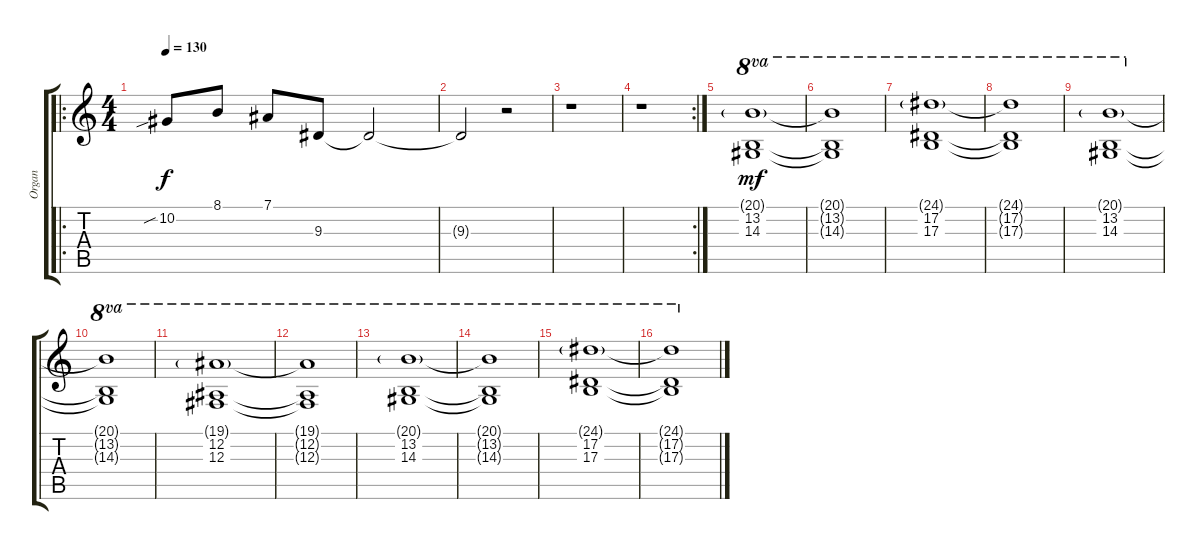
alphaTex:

\track ("Organ" "Organ") {instrument rockorgan}
\staff {score tabs}
\tuning (Eb4 Bb3 Gb3 Db3 Ab2 Eb2) {hide}
\ro
\ts (4 4)
\tempo 130
\clef g2
\ks c
10.2{sib}.8{dy f instrument rockorgan} 8.1.8 7.1.8 9.3.8 9.3{t}.2 |
9.3{t}.2 r.2 |
r.1 |
\rc 2
r.1 |
(20.1{g} 13.2 14.3).1{ot 8va dy mf} |
(20.1{t} 13.2{t} 14.3{t}).1{ot 8va} |
(24.1{g} 17.2 17.3).1{ot 8va} |
(24.1{t} 17.2{t} 17.3{t}).1{ot 8va} |
(20.1{g} 13.2 14.3).1{ot 8va} |
(20.1{t} 13.2{t} 14.3{t}).1{ot 8va} |
(19.1{g} 12.2 12.3).1{ot 8va} |
(19.1{t} 12.2{t} 12.3{t}).1{ot 8va} |
(20.1{g} 13.2 14.3).1{ot 8va} |
(20.1{t} 13.2{t} 14.3{t}).1{ot 8va} |
(24.1{g} 17.2 17.3).1{ot 8va} |
(24.1{t} 17.2{t} 17.3{t}).1{ot 8va}
